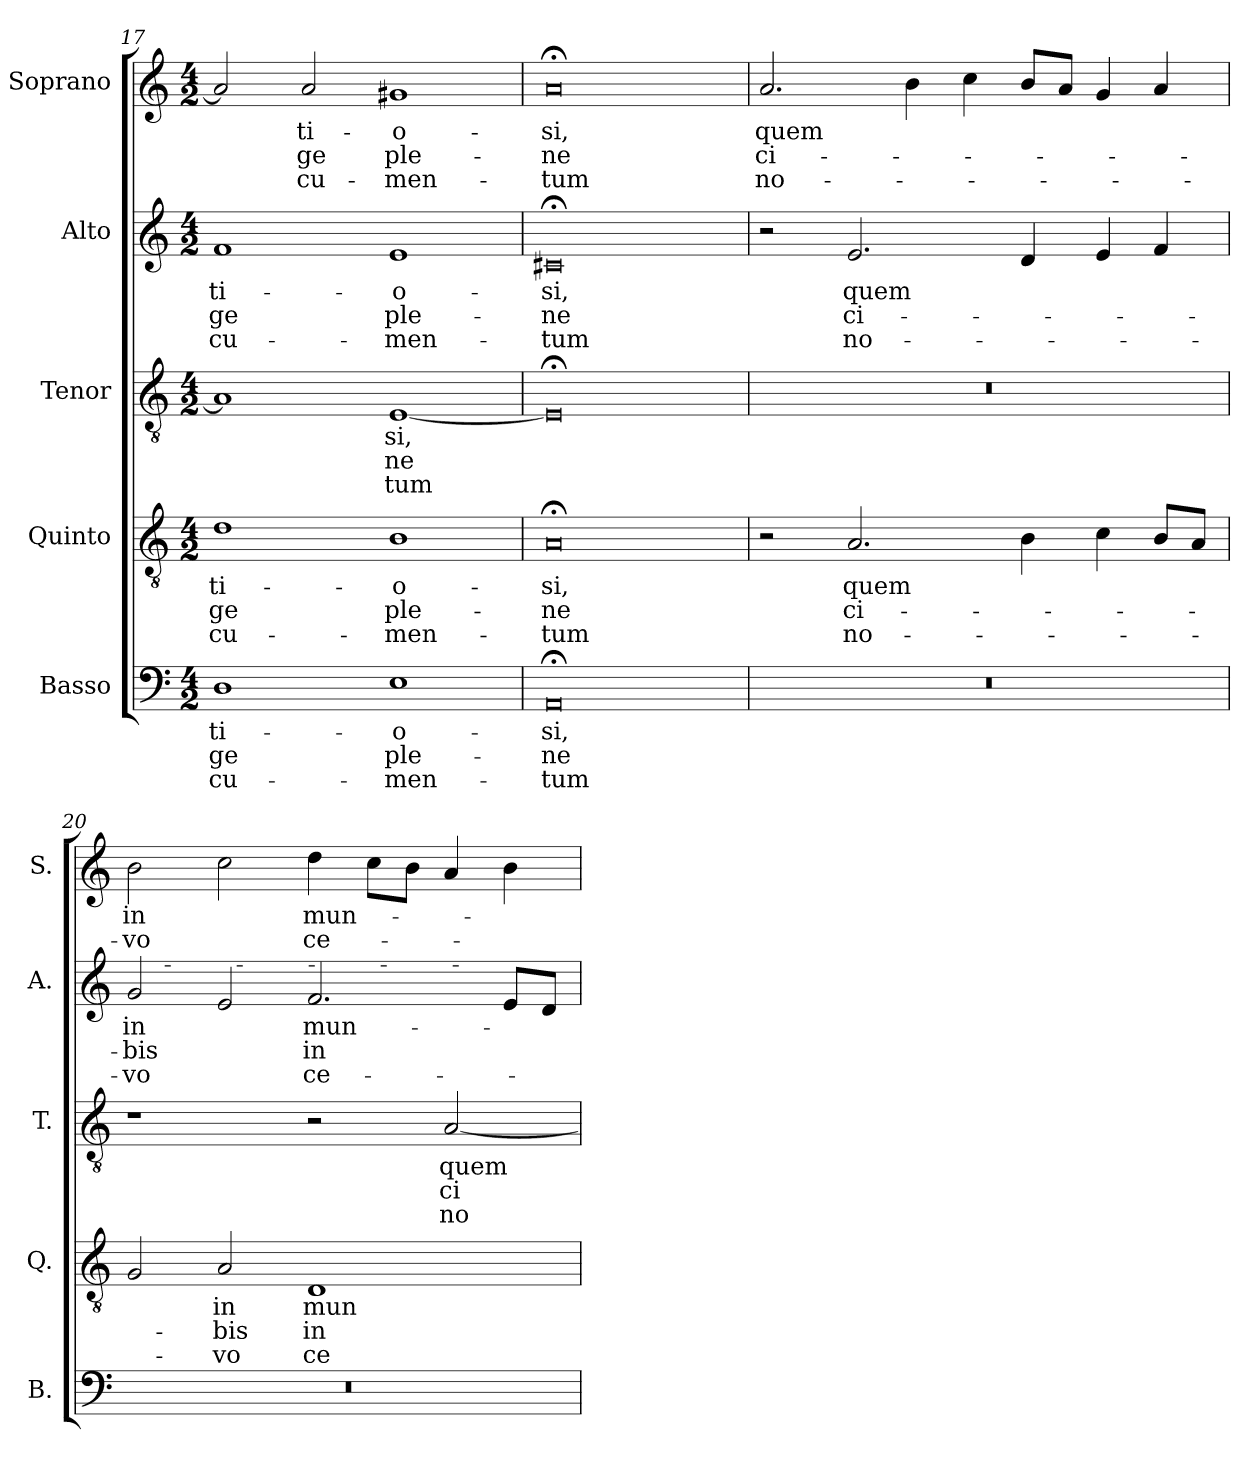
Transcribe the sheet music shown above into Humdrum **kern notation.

**kern	**text	**text	**text	**kern	**text	**text	**text	**kern	**text	**text	**text	**kern	**text	**text	**text	**kern	**text	**text	**text
*part5	*part5	*part5	*part5	*part4	*part4	*part4	*part4	*part3	*part3	*part3	*part3	*part2	*part2	*part2	*part2	*part1	*part1	*part1	*part1
*staff5	*staff5	*staff5	*staff5	*staff4	*staff4	*staff4	*staff4	*staff3	*staff3	*staff3	*staff3	*staff2	*staff2	*staff2	*staff2	*staff1	*staff1	*staff1	*staff1
*I"Basso	*	*	*	*I"Quinto	*	*	*	*I"Tenor	*	*	*	*I"Alto	*	*	*	*I"Soprano	*	*	*
*I'B.	*	*	*	*I'Q.	*	*	*	*I'T.	*	*	*	*I'A.	*	*	*	*I'S.	*	*	*
*clefF4	*	*	*	*clefGv2	*	*	*	*clefGv2	*	*	*	*clefG2	*	*	*	*clefG2	*	*	*
*	*	*	*	*ITrd7c12	*	*	*	*ITrd7c12	*	*	*	*	*	*	*	*	*	*	*
*k[]	*	*	*	*k[]	*	*	*	*k[]	*	*	*	*k[]	*	*	*	*k[]	*	*	*
*C:	*	*	*	*C:	*	*	*	*C:	*	*	*	*C:	*	*	*	*C:	*	*	*
*M4/2	*	*	*	*M4/2	*	*	*	*M4/2	*	*	*	*M4/2	*	*	*	*M4/2	*	*	*
=17	=17	=17	=17	=17	=17	=17	=17	=17	=17	=17	=17	=17	=17	=17	=17	=17	=17	=17	=17
!	!LO:LY:b:color=#000000	!LO:LY:b:color=#000000	!LO:LY:b:color=#000000	!	!	!	!	!	!	!	!	!	!	!	!	!	!	!	!
!	!	!	!	!	!LO:LY:b:color=#000000	!LO:LY:b:color=#000000	!LO:LY:b:color=#000000	!	!	!	!	!	!	!	!	!	!	!	!
!	!	!	!	!	!	!	!	!	!	!	!	!	!LO:LY:b:color=#000000	!LO:LY:b:color=#000000	!LO:LY:b:color=#000000	!	!	!	!
1Di	-ti-	-ge	-cu-	1Di	-ti-	-ge	-cu-	1AAi]	.	.	.	1fi	-ti-	-ge	-cu-	2ai/]	.	.	.
!	!	!	!	!	!	!	!	!	!	!	!	!	!	!	!	!	!LO:LY:b:color=#000000	!LO:LY:b:color=#000000	!LO:LY:b:color=#000000
.	.	.	.	.	.	.	.	.	.	.	.	.	.	.	.	2ai/	-ti-	-ge	-cu-
!	!LO:LY:b:color=#000000	!LO:LY:b:color=#000000	!LO:LY:b:color=#000000	!	!	!	!	!	!	!	!	!	!	!	!	!	!	!	!
!	!	!	!	!	!LO:LY:b:color=#000000	!LO:LY:b:color=#000000	!LO:LY:b:color=#000000	!	!	!	!	!	!	!	!	!	!	!	!
!	!	!	!	!	!	!	!	!	!LO:LY:b:color=#000000	!LO:LY:b:color=#000000	!LO:LY:b:color=#000000	!	!	!	!	!	!	!	!
!	!	!	!	!	!	!	!	!	!	!	!	!	!LO:LY:b:color=#000000	!LO:LY:b:color=#000000	!LO:LY:b:color=#000000	!	!	!	!
!	!	!	!	!	!	!	!	!	!	!	!	!	!	!	!	!	!LO:LY:b:color=#000000	!LO:LY:b:color=#000000	!LO:LY:b:color=#000000
1Ei	-o-	ple-	-men-	1BBi	-o-	ple-	-men-	[1EEi	-si,	-ne	-tum	1ei	-o-	ple-	-men-	1g#Xi	-o-	ple-	-men-
!!LO:LB:g=z
=18	=18	=18	=18	=18	=18	=18	=18	=18	=18	=18	=18	=18	=18	=18	=18	=18	=18	=18	=18
!	!LO:LY:b:color=#000000	!LO:LY:b:color=#000000	!LO:LY:b:color=#000000	!	!	!	!	!	!	!	!	!	!	!	!	!	!	!	!
!	!	!	!	!	!LO:LY:b:color=#000000	!LO:LY:b:color=#000000	!LO:LY:b:color=#000000	!	!	!	!	!	!	!	!	!	!	!	!
!	!	!	!	!	!	!	!	!	!	!	!	!	!LO:LY:b:color=#000000	!LO:LY:b:color=#000000	!LO:LY:b:color=#000000	!	!	!	!
!	!	!	!	!	!	!	!	!	!	!	!	!	!	!	!	!	!LO:LY:b:color=#000000	!LO:LY:b:color=#000000	!LO:LY:b:color=#000000
0AA;i	-si,	-ne	-tum	0AA;i	-si,	-ne	-tum	0EE;i]	.	.	.	0c#X;i	-si,	-ne	-tum	0a;i	-si,	-ne	-tum
=19	=19	=19	=19	=19	=19	=19	=19	=19	=19	=19	=19	=19	=19	=19	=19	=19	=19	=19	=19
!LO:N:vis=1	!	!	!	!	!	!	!	!LO:N:vis=1	!	!	!	!	!	!	!	!	!	!	!
!	!	!	!	!	!	!	!	!	!	!	!	!	!	!	!	!	!LO:LY:b:color=#000000	!LO:LY:b:color=#000000	!LO:LY:b:color=#000000
0r	.	.	.	2r	.	.	.	0r	.	.	.	2r	.	.	.	2.ai/	quem	ci-	no-
!	!	!	!	!	!LO:LY:b:color=#000000	!LO:LY:b:color=#000000	!LO:LY:b:color=#000000	!	!	!	!	!	!	!	!	!	!	!	!
!	!	!	!	!	!	!	!	!	!	!	!	!	!LO:LY:b:color=#000000	!LO:LY:b:color=#000000	!LO:LY:b:color=#000000	!	!	!	!
.	.	.	.	2.AAi/	quem	ci-	no-	.	.	.	.	2.ei/	quem	ci-	no-	.	.	.	.
.	.	.	.	.	.	.	.	.	.	.	.	.	.	.	.	4bi\	.	.	.
.	.	.	.	.	.	.	.	.	.	.	.	.	.	.	.	4cci\	.	.	.
.	.	.	.	4BBi\	.	.	.	.	.	.	.	4di/	.	.	.	8bi/L	.	.	.
.	.	.	.	.	.	.	.	.	.	.	.	.	.	.	.	8ai/J	.	.	.
.	.	.	.	4Ci\	.	.	.	.	.	.	.	4ei/	.	.	.	4gi/	.	.	.
.	.	.	.	8BBi/L	.	.	.	.	.	.	.	4fi/	.	.	.	4ai/	.	.	.
.	.	.	.	8AAi/J	.	.	.	.	.	.	.	.	.	.	.	.	.	.	.
=20	=20	=20	=20	=20	=20	=20	=20	=20	=20	=20	=20	=20	=20	=20	=20	=20	=20	=20	=20
!LO:N:vis=1	!	!	!	!	!	!	!	!	!	!	!	!	!	!	!	!	!	!	!
!	!	!	!	!	!	!	!	!	!	!	!	!	!LO:LY:b:color=#000000	!LO:LY:b:color=#000000	!LO:LY:b:color=#000000	!	!	!	!
!	!	!	!	!	!	!	!	!	!	!	!	!	!	!	!	!	!LO:LY:b:color=#000000	!LO:LY:b:color=#000000	!
0r	.	.	.	2GGi/	.	.	.	1r	.	.	.	2gi/	in	-bis	-vo	2bi\	in	-vo	.
!	!	!	!	!	!LO:LY:b:color=#000000	!LO:LY:b:color=#000000	!LO:LY:b:color=#000000	!	!	!	!	!	!	!	!	!	!	!	!
.	.	.	.	2AAi/	in	-bis	-vo	.	.	.	.	2ei/	.	.	.	2cci\	.	.	.
!	!	!	!	!	!LO:LY:b:color=#000000	!LO:LY:b:color=#000000	!LO:LY:b:color=#000000	!	!	!	!	!	!	!	!	!	!	!	!
!	!	!	!	!	!	!	!	!	!	!	!	!	!LO:LY:b:color=#000000	!LO:LY:b:color=#000000	!LO:LY:b:color=#000000	!	!	!	!
!	!	!	!	!	!	!	!	!	!	!	!	!	!	!	!	!	!LO:LY:b:color=#000000	!LO:LY:b:color=#000000	!
.	.	.	.	1DDi	mun-	in	ce-	2r	.	.	.	2.fi/	mun-	in	ce-	4ddi\	mun-	ce-	.
.	.	.	.	.	.	.	.	.	.	.	.	.	.	.	.	8cci\L	.	.	.
.	.	.	.	.	.	.	.	.	.	.	.	.	.	.	.	8bi\J	.	.	.
!	!	!	!	!	!	!	!	!	!LO:LY:b:color=#000000	!LO:LY:b:color=#000000	!LO:LY:b:color=#000000	!	!	!	!	!	!	!	!
.	.	.	.	.	.	.	.	[2AAi/	quem	ci-	no-	.	.	.	.	4ai/	.	.	.
.	.	.	.	.	.	.	.	.	.	.	.	8ei/L	.	.	.	4bi\	.	.	.
.	.	.	.	.	.	.	.	.	.	.	.	8di/J	.	.	.	.	.	.	.
=	=	=	=	=	=	=	=	=	=	=	=	=	=	=	=	=	=	=	=
*-	*-	*-	*-	*-	*-	*-	*-	*-	*-	*-	*-	*-	*-	*-	*-	*-	*-	*-	*-
